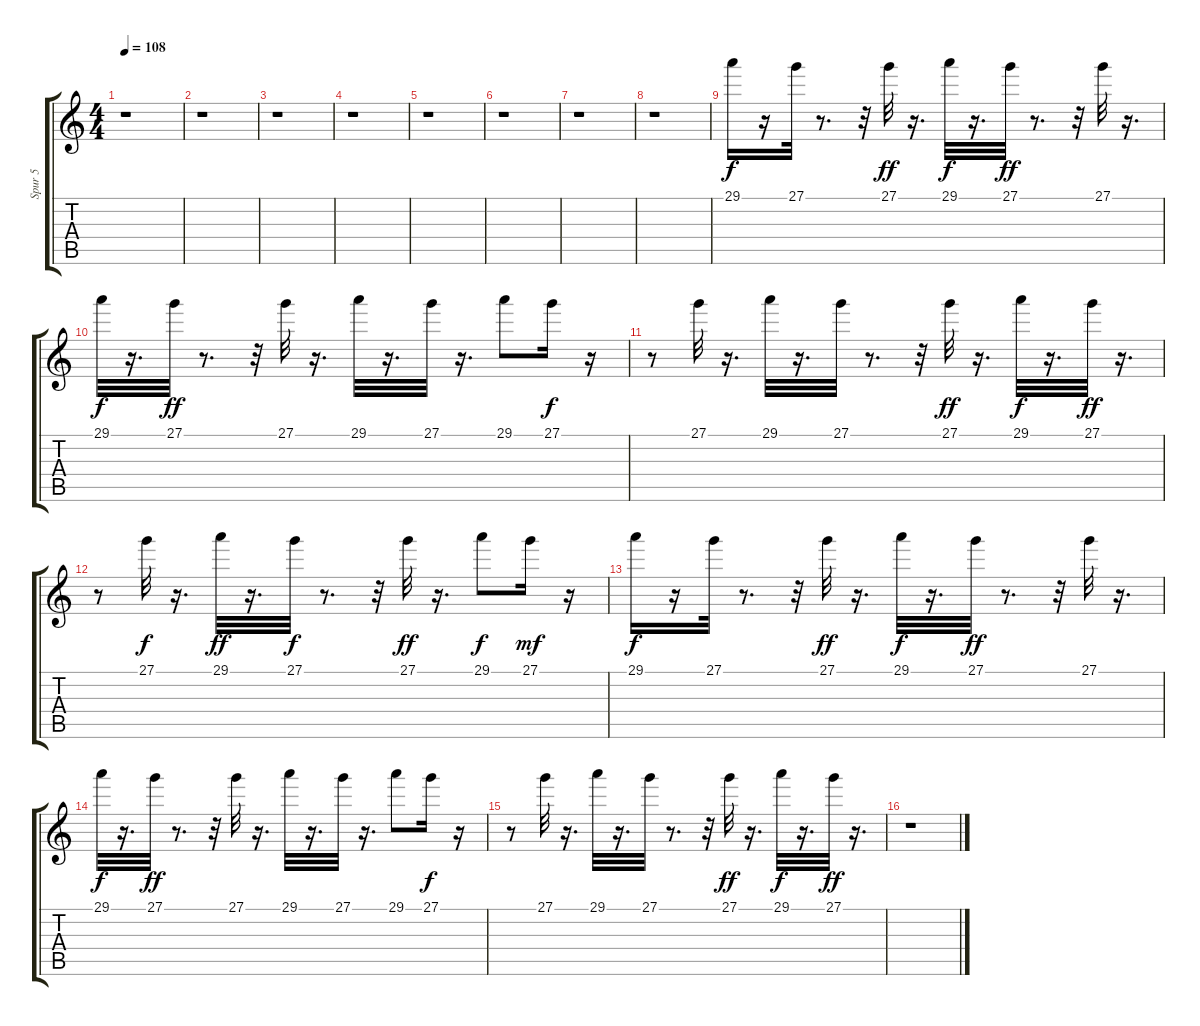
\track ("Spur 5" "Spur 5") {instrument percussiveorgan}
\staff {score tabs}
\tuning (E4 B3 G3 D3 A2 E2) {hide}
\ts (4 4)
\tempo 108
\clef g2
\ks c
r.1{dy ff} |
r.1 |
r.1 |
r.1 |
r.1 |
r.1 |
r.1 |
r.1 |
29.1.16{dy f instrument percussiveorgan} r.16 27.1.32 r.8{d} r.32 27.1.32{dy ff} r.16{d} 29.1.32{dy f} r.16{d} 27.1.32{dy ff} r.8{d} r.32 27.1.32 r.16{d} |
29.1.32{dy f} r.16{d} 27.1.32{dy ff} r.8{d} r.32 27.1.32 r.16{d} 29.1.32 r.16{d} 27.1.32 r.16{d} 29.1.8 27.1.16{dy f} r.16 |
r.8 27.1.32 r.16{d} 29.1.32 r.16{d} 27.1.32 r.8{d} r.32 27.1.32{dy ff} r.16{d} 29.1.32{dy f} r.16{d} 27.1.32{dy ff} r.16{d} |
r.8 27.1.32{dy f} r.16{d} 29.1.32{dy ff} r.16{d} 27.1.32{dy f} r.8{d} r.32 27.1.32{dy ff} r.16{d} 29.1.8{dy f} 27.1.16{dy mf} r.16 |
29.1.16{dy f instrument percussiveorgan} r.16 27.1.32 r.8{d} r.32 27.1.32{dy ff} r.16{d} 29.1.32{dy f} r.16{d} 27.1.32{dy ff} r.8{d} r.32 27.1.32 r.16{d} |
29.1.32{dy f} r.16{d} 27.1.32{dy ff} r.8{d} r.32 27.1.32 r.16{d} 29.1.32 r.16{d} 27.1.32 r.16{d} 29.1.8 27.1.16{dy f} r.16 |
r.8 27.1.32 r.16{d} 29.1.32 r.16{d} 27.1.32 r.8{d} r.32 27.1.32{dy ff} r.16{d} 29.1.32{dy f} r.16{d} 27.1.32{dy ff} r.16{d} |
r.1
